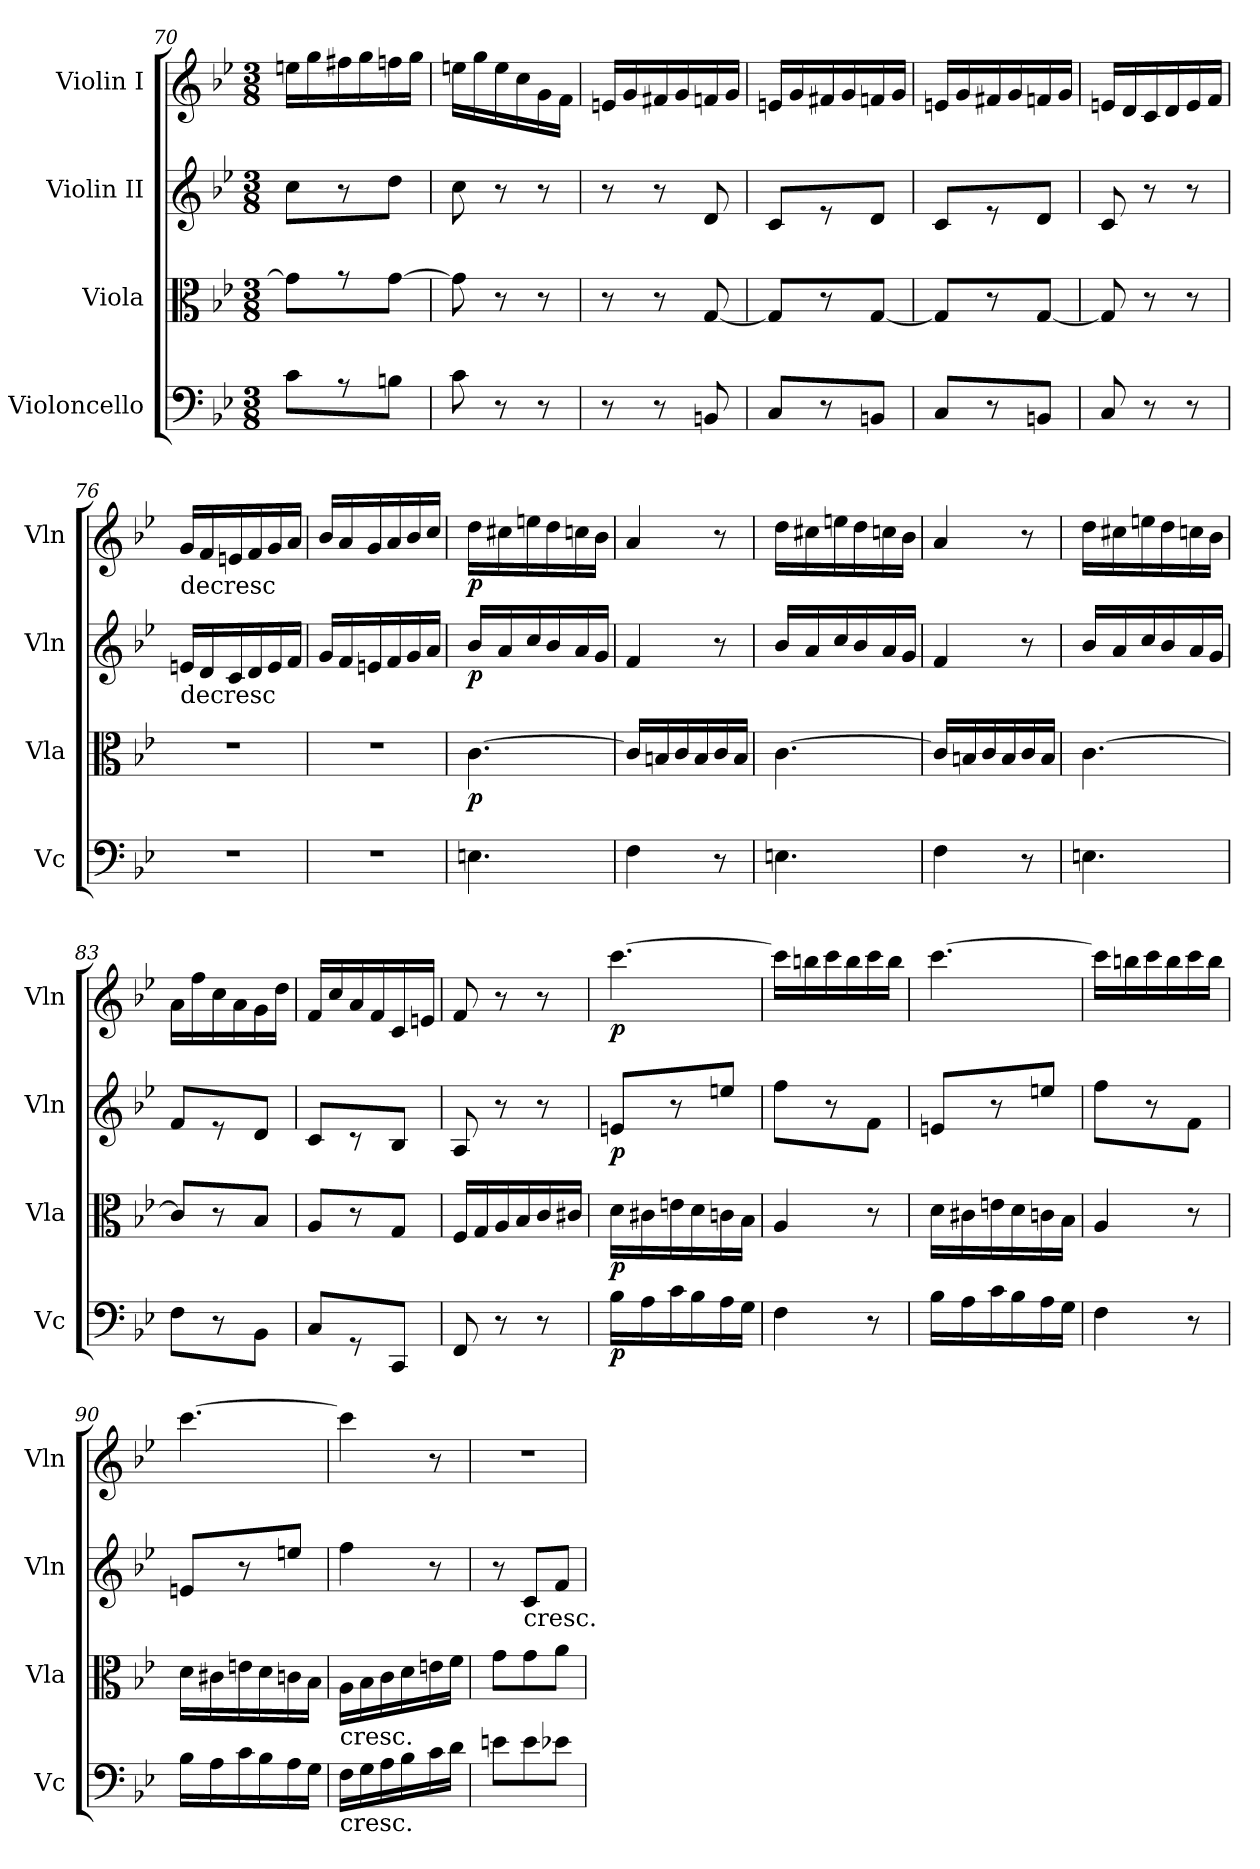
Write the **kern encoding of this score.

**kern	**dynam	**kern	**dynam	**kern	**dynam	**kern	**dynam
*part4	*part4	*part3	*part3	*part2	*part2	*part1	*part1
*staff4	*staff4	*staff3	*staff3	*staff2	*staff2	*staff1	*staff1
*I"Violoncello	*	*I"Viola	*	*I"Violin II	*	*I"Violin I	*
*I'Vc	*	*I'Vla	*	*I'Vln	*	*I'Vln	*
*clefF4	*	*clefC3	*	*clefG2	*	*clefG2	*
*k[b-e-]	*	*k[b-e-]	*	*k[b-e-]	*	*k[b-e-]	*
*M3/8	*	*M3/8	*	*M3/8	*	*M3/8	*
=70	=70	=70	=70	=70	=70	=70	=70
8c\L	.	8g\L]	.	8cc\L	.	16een\LL	.
.	.	.	.	.	.	16gg\	.
8r	.	8r	.	8r	.	16ff#X\	.
.	.	.	.	.	.	16gg\	.
8Bn\J	.	[8g\J	.	8dd\J	.	16ffn\	.
.	.	.	.	.	.	16gg\JJ	.
!!LO:LB:g=z
=71	=71	=71	=71	=71	=71	=71	=71
8c\	.	8g\]	.	8cc\	.	16een\LL	.
.	.	.	.	.	.	16gg\	.
8r	.	8r	.	8r	.	16ee\	.
.	.	.	.	.	.	16cc\	.
8r	.	8r	.	8r	.	16g\	.
.	.	.	.	.	.	16f\JJ	.
!!LO:PB:g=z
=72	=72	=72	=72	=72	=72	=72	=72
8r	.	8r	.	8r	.	16en/LL	.
.	.	.	.	.	.	16g/	.
8r	.	8r	.	8r	.	16f#X/	.
.	.	.	.	.	.	16g/	.
8BBn/	.	[8G/	.	8d/	.	16fn/	.
.	.	.	.	.	.	16g/JJ	.
=73	=73	=73	=73	=73	=73	=73	=73
8C/L	.	8G/L]	.	8c/L	.	16en/LL	.
.	.	.	.	.	.	16g/	.
8r	.	8r	.	8r	.	16f#X/	.
.	.	.	.	.	.	16g/	.
8BBn/J	.	[8G/J	.	8d/J	.	16fn/	.
.	.	.	.	.	.	16g/JJ	.
=74	=74	=74	=74	=74	=74	=74	=74
8C/L	.	8G/L]	.	8c/L	.	16en/LL	.
.	.	.	.	.	.	16g/	.
8r	.	8r	.	8r	.	16f#X/	.
.	.	.	.	.	.	16g/	.
8BBn/J	.	[8G/J	.	8d/J	.	16fn/	.
.	.	.	.	.	.	16g/JJ	.
=75	=75	=75	=75	=75	=75	=75	=75
8C/	.	8G/]	.	8c/	.	16en/LL	.
.	.	.	.	.	.	16d/	.
8r	.	8r	.	8r	.	16c/	.
.	.	.	.	.	.	16d/	.
8r	.	8r	.	8r	.	16e/	.
.	.	.	.	.	.	16f/JJ	.
=76	=76	=76	=76	=76	=76	=76	=76
!	!	!	!	!	!	!LO:TX:b:t=decresc	!
!	!	!	!	!LO:TX:b:t=decresc	!	!	!
4.r	.	4.r	.	16en/LL	.	16g/LL	.
.	.	.	.	16d/	.	16f/	.
.	.	.	.	16c/	.	16en/	.
.	.	.	.	16d/	.	16f/	.
.	.	.	.	16e/	.	16g/	.
.	.	.	.	16f/JJ	.	16a/JJ	.
!!LO:LB:g=z
=77	=77	=77	=77	=77	=77	=77	=77
4.r	.	4.r	.	16g/LL	.	16b-/LL	.
.	.	.	.	16f/	.	16a/	.
.	.	.	.	16en/	.	16g/	.
.	.	.	.	16f/	.	16a/	.
.	.	.	.	16g/	.	16b-/	.
.	.	.	.	16a/JJ	.	16cc/JJ	.
=78	=78	=78	=78	=78	=78	=78	=78
!	!	!	!LO:DY:b	!	!LO:DY:b	!	!LO:DY:b
4.En\	.	[4.c\	p	16b-/LL	p	16dd\LL	p
.	.	.	.	16a/	.	16cc#X\	.
.	.	.	.	16cc/	.	16een\	.
.	.	.	.	16b-/	.	16dd\	.
.	.	.	.	16a/	.	16ccn\	.
.	.	.	.	16g/JJ	.	16b-\JJ	.
=79	=79	=79	=79	=79	=79	=79	=79
4F\	.	16c/LL]	.	4f/	.	4a/	.
.	.	16Bn/	.	.	.	.	.
.	.	16c/	.	.	.	.	.
.	.	16B/	.	.	.	.	.
8r	.	16c/	.	8r	.	8r	.
.	.	16B/JJ	.	.	.	.	.
=80	=80	=80	=80	=80	=80	=80	=80
4.En\	.	[4.c\	.	16b-/LL	.	16dd\LL	.
.	.	.	.	16a/	.	16cc#X\	.
.	.	.	.	16cc/	.	16een\	.
.	.	.	.	16b-/	.	16dd\	.
.	.	.	.	16a/	.	16ccn\	.
.	.	.	.	16g/JJ	.	16b-\JJ	.
=81	=81	=81	=81	=81	=81	=81	=81
4F\	.	16c/LL]	.	4f/	.	4a/	.
.	.	16Bn/	.	.	.	.	.
.	.	16c/	.	.	.	.	.
.	.	16B/	.	.	.	.	.
8r	.	16c/	.	8r	.	8r	.
.	.	16B/JJ	.	.	.	.	.
!!LO:PB:g=z
=82	=82	=82	=82	=82	=82	=82	=82
4.En\	.	[4.c\	.	16b-/LL	.	16dd\LL	.
.	.	.	.	16a/	.	16cc#X\	.
.	.	.	.	16cc/	.	16een\	.
.	.	.	.	16b-/	.	16dd\	.
.	.	.	.	16a/	.	16ccn\	.
.	.	.	.	16g/JJ	.	16b-\JJ	.
!!LO:PB:g=z
=83	=83	=83	=83	=83	=83	=83	=83
8F\L	.	8c/L]	.	8f/L	.	16a\LL	.
.	.	.	.	.	.	16ff\	.
8r	.	8r	.	8r	.	16cc\	.
.	.	.	.	.	.	16a\	.
8BB-\J	.	8B-/J	.	8d/J	.	16g\	.
.	.	.	.	.	.	16dd\JJ	.
=84	=84	=84	=84	=84	=84	=84	=84
8C/L	.	8A/L	.	8c/L	.	16f/LL	.
.	.	.	.	.	.	16cc/	.
8r	.	8r	.	8r	.	16a/	.
.	.	.	.	.	.	16f/	.
8CC/J	.	8G/J	.	8B-/J	.	16c/	.
.	.	.	.	.	.	16en/JJ	.
=85	=85	=85	=85	=85	=85	=85	=85
8FF/	.	16F/LL	.	8A/	.	8f/	.
.	.	16G/	.	.	.	.	.
8r	.	16A/	.	8r	.	8r	.
.	.	16B-/	.	.	.	.	.
8r	.	16c/	.	8r	.	8r	.
.	.	16c#X/JJ	.	.	.	.	.
=86	=86	=86	=86	=86	=86	=86	=86
!	!LO:DY:b	!	!LO:DY:b	!	!LO:DY:b	!	!LO:DY:b
16B-\LL	p	16d\LL	p	8en/L	p	[4.ccc\	p
16A\	.	16c#X\	.	.	.	.	.
16c\	.	16en\	.	8r	.	.	.
16B-\	.	16d\	.	.	.	.	.
16A\	.	16cn\	.	8een/J	.	.	.
16G\JJ	.	16B-\JJ	.	.	.	.	.
=87	=87	=87	=87	=87	=87	=87	=87
4F\	.	4A/	.	8ff\L	.	16ccc\LL]	.
.	.	.	.	.	.	16bbn\	.
.	.	.	.	8r	.	16ccc\	.
.	.	.	.	.	.	16bb\	.
8r	.	8r	.	8f\J	.	16ccc\	.
.	.	.	.	.	.	16bb\JJ	.
!!LO:LB:g=z
=88	=88	=88	=88	=88	=88	=88	=88
16B-\LL	.	16d\LL	.	8en/L	.	[4.ccc\	.
16A\	.	16c#X\	.	.	.	.	.
16c\	.	16en\	.	8r	.	.	.
16B-\	.	16d\	.	.	.	.	.
16A\	.	16cn\	.	8een/J	.	.	.
16G\JJ	.	16B-\JJ	.	.	.	.	.
=89	=89	=89	=89	=89	=89	=89	=89
4F\	.	4A/	.	8ff\L	.	16ccc\LL]	.
.	.	.	.	.	.	16bbn\	.
.	.	.	.	8r	.	16ccc\	.
.	.	.	.	.	.	16bb\	.
8r	.	8r	.	8f\J	.	16ccc\	.
.	.	.	.	.	.	16bb\JJ	.
=90	=90	=90	=90	=90	=90	=90	=90
16B-\LL	.	16d\LL	.	8en/L	.	[4.ccc\	.
16A\	.	16c#X\	.	.	.	.	.
16c\	.	16en\	.	8r	.	.	.
16B-\	.	16d\	.	.	.	.	.
16A\	.	16cn\	.	8een/J	.	.	.
16G\JJ	.	16B-\JJ	.	.	.	.	.
=91	=91	=91	=91	=91	=91	=91	=91
!	!	!LO:TX:b:t=cresc.	!	!	!	!	!
!LO:TX:b:t=cresc.	!	!	!	!	!	!	!
16F\LL	.	16A\LL	.	4ff\	.	4ccc\]	.
16G\	.	16B-\	.	.	.	.	.
16A\	.	16c\	.	.	.	.	.
16B-\	.	16d\	.	.	.	.	.
16c\	.	16en\	.	8r	.	8r	.
16d\JJ	.	16f\JJ	.	.	.	.	.
!!LO:PB:g=z
=92	=92	=92	=92	=92	=92	=92	=92
8en\L	.	8g\L	.	8r	.	4.r	.
!	!	!	!	!LO:TX:b:t=cresc.	!	!	!
8e\	.	8g\	.	8c/L	.	.	.
8e-X\J	.	8a\J	.	8f/J	.	.	.
=	=	=	=	=	=	=	=
*-	*-	*-	*-	*-	*-	*-	*-
